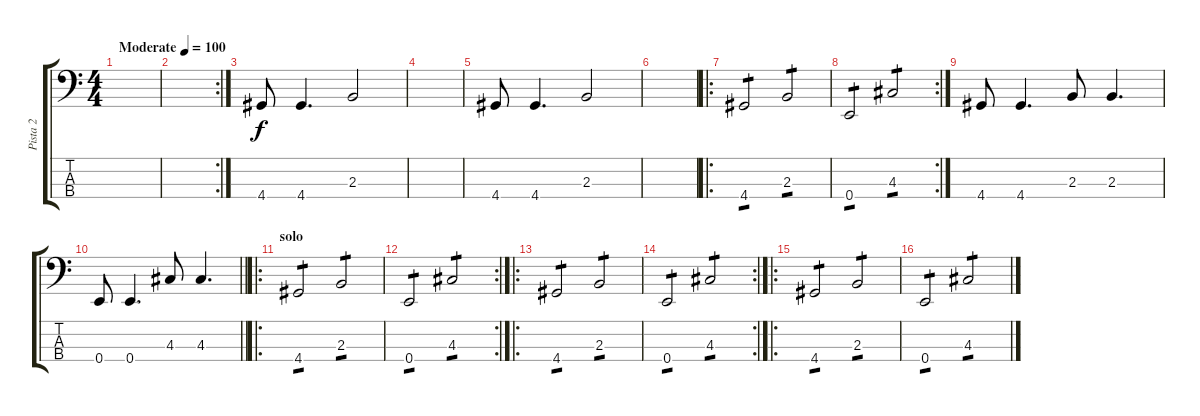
\track ("Pista 2" "Pista 2") {instrument electricbassfinger}
\staff {score tabs}
\tuning (G2 D2 A1 E1) {hide}
\ts (4 4)
\tempo (100 "Moderate")
\clef f4
\ks c
|
\rc 2
|
4.4.8 4.4.4{d} 2.3.2 |
|
4.4.8 4.4.4{d} 2.3.2 |
|
\ro
4.4.2{tp 1} 2.3.2{tp 1} |
\rc 2
0.4.2{tp 1} 4.3.2{tp 1} |
4.4.8 4.4.4{d} 2.3.8 2.3.4{d} |
\barLineRight lightlight
0.4.8 0.4.4{d} 4.3.8 4.3.4{d} |
\ro
\section ("" "solo")
4.4.2{txt "" tp 1} 2.3.2{tp 1} |
\rc 2
0.4.2{tp 1} 4.3.2{tp 1} |
\ro
4.4.2{tp 1} 2.3.2{tp 1} |
\rc 2
0.4.2{tp 1} 4.3.2{tp 1} |
\ro
4.4.2{tp 1} 2.3.2{tp 1} |
0.4.2{tp 1} 4.3.2{tp 1}
